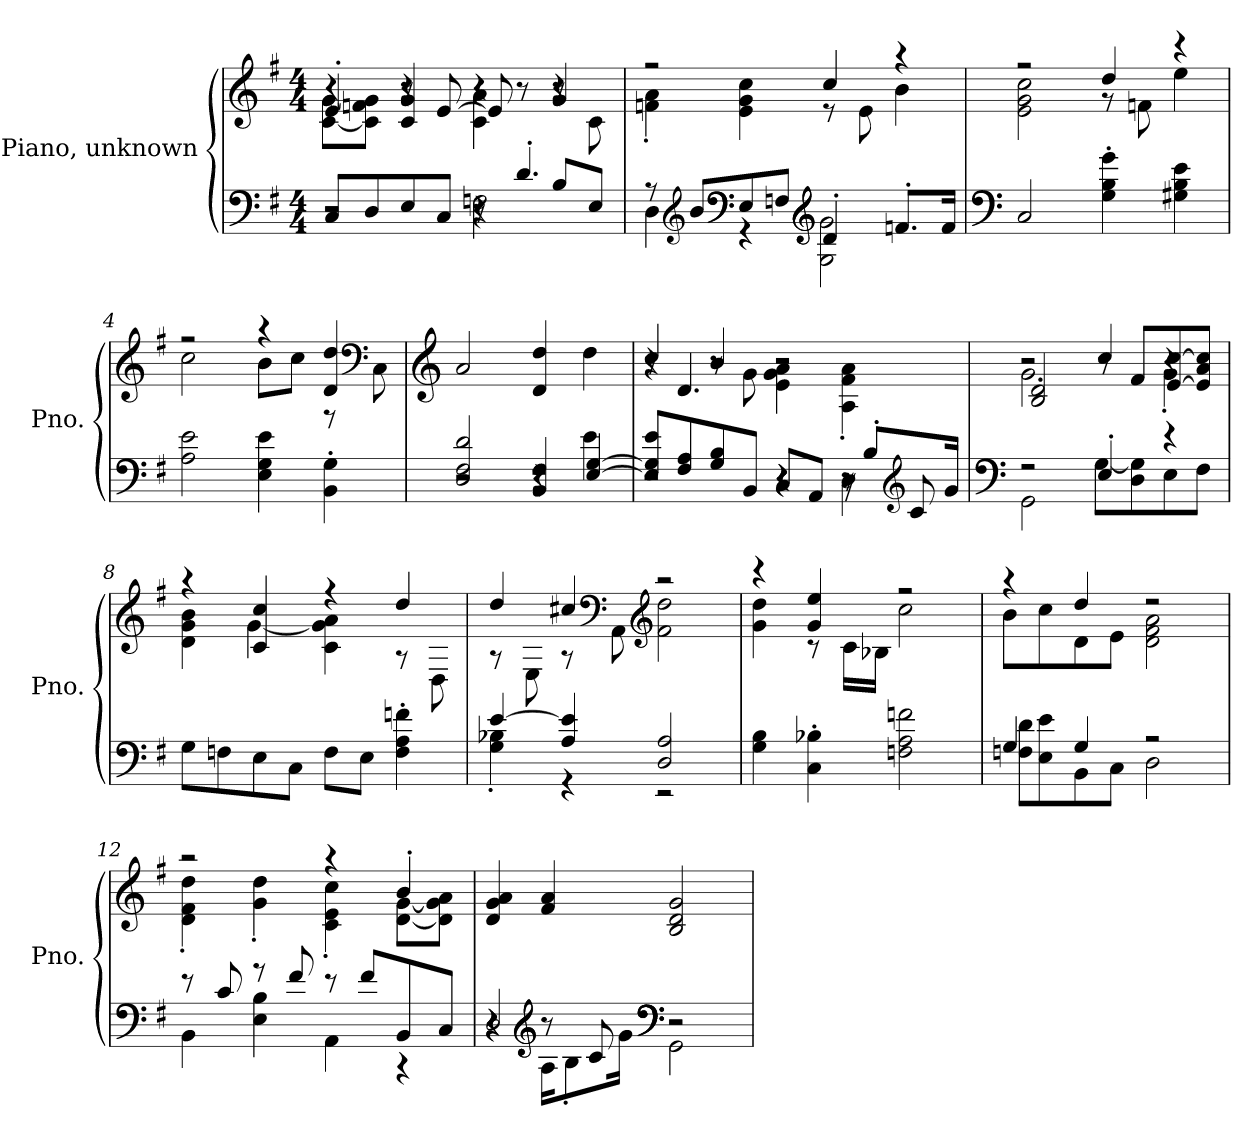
**kern	**kern
*part1	*part1
*staff2	*staff1
*I"Piano, unknown	*
*I'Pno.	*
*clefF4	*clefG2
*k[f#]	*k[f#]
*M4/4	*M4/4
*MM120	*MM120
=1	=1
*^	*^
*	*^	*	*^
2r	2r	8C/L	4e'/	[8c\ [8g\L	4r
.	.	8D/	.	8c\] 8fn\ 8g\]J	.
.	.	8E/	4c/ 4g/	4r	8r
.	.	8C/J	.	.	[8e/
8r	2Fn\	4r	4r	4c\ 4a\	8e/]
4.d'/	.	.	.	.	8r
.	.	8B/L	4g/	8r	4r
.	.	8E/J	.	8c\	.
*	*v	*v	*	*	*
*	*	*	*v	*v
=2	=2	=2	=2
8r	4D\	2r	4fn\' 4a\'
*clefG2	*	*	*
8b/L	.	.	.
*clefF4	*	*	*
8E/	4r	.	4e\ 4g\ 4cc\
8Fn/J	.	.	.
*clefG2	*	*	*
4d'/	2G\ 2g\	4cc/	8r
.	.	.	8e\
8.fn'/L	.	4r	4b\
16f/Jk	.	.	.
*v	*v	*	*
=3	=3	=3
*clefF4	*	*
2C/	2r	2e\ 2g\ 2cc\
4G\' 4B\' 4g\'	4dd/	8r
.	.	8fn\
4G#X\ 4B\ 4e\	4r	4ee\
=4	=4	=4
2A\ 2e\	2r	2cc\
4E\ 4G\ 4e\	4r	8b\L
.	.	8cc\J
4BB\' 4G\'	4d/ 4dd/	8r
*	*clefF4	*
.	.	8C\
*	*v	*v
!!LO:LB:g=z
=5	=5
*	*clefG2
*^	*
*	*^	*
1r	2r	2D/ 2F#/ 2d/	2a/
.	4r	4BB/ 4F#/	4d/ 4dd/
.	4e\	[4E/ [4G/	4dd\
=6	=6	=6	=6
*	*	*	*^
*	*	*	*	*^
2r	2r	8E/] 8G/] 8e/L	4cc/	4r	8r
.	.	8F#/ 8A/	.	.	4.d/
.	.	8G/ 8B/	4b/	8r	.
.	.	8BB/J	.	8g\	.
4r	4r	8C/L	2r	4e\ 4g\ 4a\	2r
.	.	8AA/J	.	.	.
8r	4D\	16r	.	4A\' 4f#\' 4a\'	.
.	.	8B'/L	.	.	.
*clefG2	*	*	*	*	*
8c/	.	.	.	.	.
.	.	16g/Jk	.	.	.
*v	*v	*v	*	*	*
=7	=7	=7	=7
*clefF4	*	*	*
*^	*	*	*
2r	2GG\	2r	2.g\	2B/ 2d/
4E'/	[8G\L	4cc/	.	8r
.	8D\ 8G\]	.	.	8f#/L
4r	8E\	4r	4g'\	[8e/ [8cc/
.	8F#\J	.	.	8e/] 8a/ 8cc/]J
*v	*v	*	*	*
*	*	*v	*v
=8	=8	=8
8G\L	4r	4d\ 4g\ 4b\
8Fn\	.	.
8E\	4c/ 4cc/	[4g\
8C\J	.	.
8F\L	4r	4c\ 4g\] 4a\
8E\J	.	.
4F\' 4A\' 4fn\'	4dd/	8r
.	.	8D\
!!LO:LB:g=z	!!
=9	=9	=9
*^	*	*
[4e/	4G\' 4B-X\'	4dd/	8r
.	.	.	8E\
4A/ 4e/]	4r	4cc#X/	8r
*	*	*clefF4	*
.	.	.	8AA\
*	*	*clefG2	*
2D/ 2A/	2r	2r	2f#\ 2dd\
*v	*v	*	*
=10	=10	=10
4G\ 4B\	4r	4g\ 4dd\
4C\' 4B-X\'	4g/ 4ee/	8r
.	.	16c\LL
.	.	16B-X\JJ
2Fn\ 2A\ 2fn\	2r	2cc\
=11	=11	=11
*^	*	*
4G/	8Fn\ 8d\L	4r	8b\L
.	8E\ 8e\	.	8cc\
4G/	8BB\	4dd/	8d\
.	8C\J	.	8e\J
2r	2D\	2r	2d\ 2f#\ 2a\
=12	=12	=12	=12
8r	4BB\	2r	4d\' 4f#\' 4dd\'
8c/	.	.	.
8r	4E\ 4B\	.	4g\' 4dd\'
8f#/	.	.	.
8r	4AA\	4r	4c\' 4e\' 4cc\'
8f#/L	.	.	.
8BB/	4r	4b'/	[8d\ [8g\L
8C/J	.	.	8d\] 8g\] 8a\J
*	*	*v	*v
!!LO:LB:g=z
=13	=13	=13
*	*^	*
4r	4r	2D/	4d/ 4g/ 4a/
*clefG2	*	*	*
8r	16A\KL	.	4f#/ 4a/
.	8B'\	.	.
8c/	.	.	.
.	16g\Jk	.	.
*clefF4	*	*	*
2r	2GG\	2r	2B/ 2d/ 2g/
*v	*v	*v	*
=	=
*-	*-
